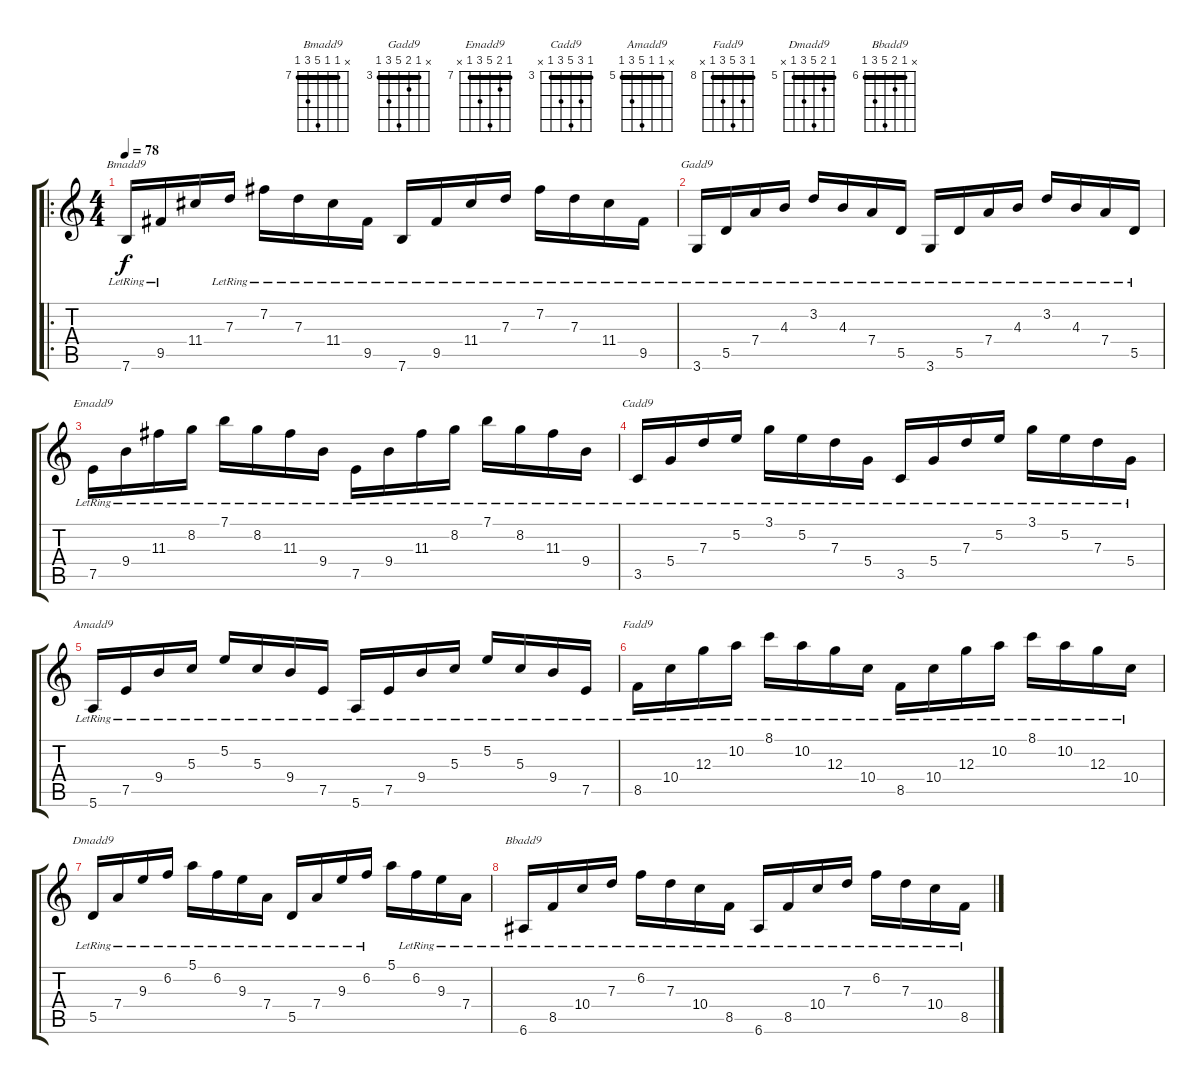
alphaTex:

\track "" {instrument acousticguitarnylon}
\staff {score tabs}
\tuning (E4 B3 G3 D3 A2 E2) {hide}
\chord ("Bmadd9" x 7 7 11 9 7) {firstfret 7 barre 7}
\chord ("Gadd9" x 3 4 7 5 3) {firstfret 3 barre 3}
\chord ("Emadd9" 7 8 11 9 7 x) {firstfret 7 barre 7}
\chord ("Cadd9" 3 5 7 5 3 x) {firstfret 3 barre 3}
\chord ("Amadd9" x 5 5 9 7 5) {firstfret 5 barre 5}
\chord ("Fadd9" 8 10 12 10 8 x) {firstfret 8 barre 8}
\chord ("Dmadd9" 5 6 9 7 5 x) {firstfret 5 barre 5}
\chord ("Bbadd9" x 6 7 10 8 6) {firstfret 6 barre 6}
\ro
\ts (4 4)
\tempo 78
\clef g2
\ks c
7.6{lr}.16{ch "Bmadd9" dy f instrument acousticguitarnylon} 9.5{lr}.16 11.4.16 7.3{lr}.16 7.2{lr}.16 7.3{lr}.16 11.4{lr}.16 9.5{lr}.16 7.6{lr}.16 9.5{lr}.16 11.4{lr}.16 7.3{lr}.16 7.2{lr}.16 7.3{lr}.16 11.4{lr}.16 9.5{lr}.16 |
3.6{lr}.16{ch "Gadd9"} 5.5{lr}.16 7.4{lr}.16 4.3{lr}.16 3.2{lr}.16 4.3{lr}.16 7.4{lr}.16 5.5{lr}.16 3.6{lr}.16 5.5{lr}.16 7.4{lr}.16 4.3{lr}.16 3.2{lr}.16 4.3{lr}.16 7.4{lr}.16 5.5{lr}.16 |
7.5{lr}.16{ch "Emadd9"} 9.4{lr}.16 11.3{lr}.16 8.2{lr}.16 7.1{lr}.16 8.2{lr}.16 11.3{lr}.16 9.4{lr}.16 7.5{lr}.16 9.4{lr}.16 11.3{lr}.16 8.2{lr}.16 7.1{lr}.16 8.2{lr}.16 11.3{lr}.16 9.4{lr}.16 |
3.5{lr}.16{ch "Cadd9"} 5.4{lr}.16 7.3{lr}.16 5.2{lr}.16 3.1{lr}.16 5.2{lr}.16 7.3{lr}.16 5.4{lr}.16 3.5{lr}.16 5.4{lr}.16 7.3{lr}.16 5.2{lr}.16 3.1{lr}.16 5.2{lr}.16 7.3{lr}.16 5.4{lr}.16 |
5.6{lr}.16{ch "Amadd9"} 7.5{lr}.16 9.4{lr}.16 5.3{lr}.16 5.2{lr}.16 5.3{lr}.16 9.4{lr}.16 7.5{lr}.16 5.6{lr}.16 7.5{lr}.16 9.4{lr}.16 5.3{lr}.16 5.2{lr}.16 5.3{lr}.16 9.4{lr}.16 7.5{lr}.16 |
8.5{lr}.16{ch "Fadd9"} 10.4{lr}.16 12.3{lr}.16 10.2{lr}.16 8.1{lr}.16 10.2{lr}.16 12.3{lr}.16 10.4{lr}.16 8.5{lr}.16 10.4{lr}.16 12.3{lr}.16 10.2{lr}.16 8.1{lr}.16 10.2{lr}.16 12.3{lr}.16 10.4{lr}.16 |
5.5{lr}.16{ch "Dmadd9"} 7.4{lr}.16 9.3{lr}.16 6.2{lr}.16 5.1{lr}.16 6.2{lr}.16 9.3{lr}.16 7.4{lr}.16 5.5{lr}.16 7.4{lr}.16 9.3{lr}.16 6.2{lr}.16 5.1.16 6.2{lr}.16 9.3{lr}.16 7.4{lr}.16 |
6.6{lr}.16{ch "Bbadd9"} 8.5{lr}.16 10.4{lr}.16 7.3{lr}.16 6.2{lr}.16 7.3{lr}.16 10.4{lr}.16 8.5{lr}.16 6.6{lr}.16 8.5{lr}.16 10.4{lr}.16 7.3{lr}.16 6.2{lr}.16 7.3{lr}.16 10.4{lr}.16 8.5{lr}.16
